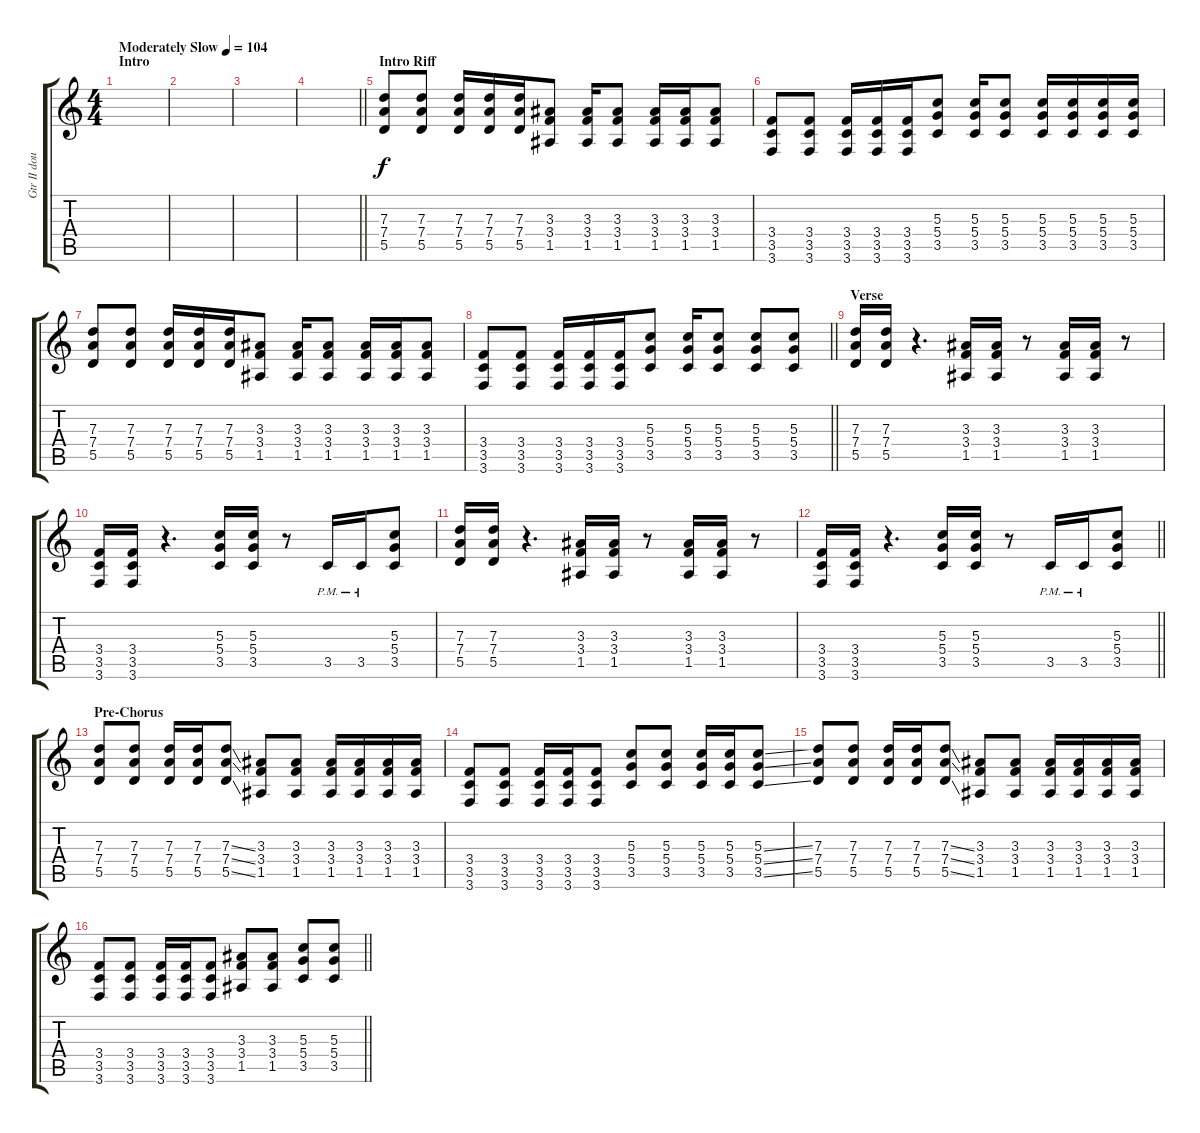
\track ("Gtr II doubled" "Gtr II dou") {instrument distortionguitar}
\staff {score tabs}
\tuning (E4 B3 G3 D3 A2 D2) {hide}
\ts (4 4)
\section ("" "Intro")
\tempo (104 "Moderately Slow")
\clef g2
\ks c
|
|
|
\barLineRight lightlight
|
\section ("" "Intro Riff")
(7.3 7.4 5.5).8 (7.3 7.4 5.5).8 (7.3 7.4 5.5).16 (7.3 7.4 5.5).16 (7.3 7.4 5.5).16 (3.3 3.4 1.5).8 (3.3 3.4 1.5).16 (3.3 3.4 1.5).8 (3.3 3.4 1.5).16 (3.3 3.4 1.5).16 (3.3 3.4 1.5).8 |
(3.4 3.5 3.6).8 (3.4 3.5 3.6).8 (3.4 3.5 3.6).16 (3.4 3.5 3.6).16 (3.4 3.5 3.6).16 (5.3 5.4 3.5).8 (5.3 5.4 3.5).16 (5.3 5.4 3.5).8 (5.3 5.4 3.5).16 (5.3 5.4 3.5).16 (5.3 5.4 3.5).16 (5.3 5.4 3.5).16 |
(7.3 7.4 5.5).8 (7.3 7.4 5.5).8 (7.3 7.4 5.5).16 (7.3 7.4 5.5).16 (7.3 7.4 5.5).16 (3.3 3.4 1.5).8 (3.3 3.4 1.5).16 (3.3 3.4 1.5).8 (3.3 3.4 1.5).16 (3.3 3.4 1.5).16 (3.3 3.4 1.5).8 |
\barLineRight lightlight
(3.4 3.5 3.6).8 (3.4 3.5 3.6).8 (3.4 3.5 3.6).16 (3.4 3.5 3.6).16 (3.4 3.5 3.6).16 (5.3 5.4 3.5).8 (5.3 5.4 3.5).16 (5.3 5.4 3.5).8 (5.3 5.4 3.5).8 (5.3 5.4 3.5).8 |
\section ("" "Verse")
(7.3 7.4 5.5).16 (7.3 7.4 5.5).16 r.4{d} (3.3 3.4 1.5).16 (3.3 3.4 1.5).16 r.8 (3.3 3.4 1.5).16 (3.3 3.4 1.5).16 r.8 |
(3.4 3.5 3.6).16 (3.4 3.5 3.6).16 r.4{d} (5.3 5.4 3.5).16 (5.3 5.4 3.5).16 r.8 3.5{pm}.16 3.5{pm}.16 (5.3 5.4 3.5).8 |
(7.3 7.4 5.5).16 (7.3 7.4 5.5).16 r.4{d} (3.3 3.4 1.5).16 (3.3 3.4 1.5).16 r.8 (3.3 3.4 1.5).16 (3.3 3.4 1.5).16 r.8 |
\barLineRight lightlight
(3.4 3.5 3.6).16 (3.4 3.5 3.6).16 r.4{d} (5.3 5.4 3.5).16 (5.3 5.4 3.5).16 r.8 3.5{pm}.16 3.5{pm}.16 (5.3 5.4 3.5).8 |
\section ("" "Pre-Chorus")
(7.3 7.4 5.5).8 (7.3 7.4 5.5).8 (7.3 7.4 5.5).16 (7.3 7.4 5.5).16 (7.3{ss} 7.4{ss} 5.5{ss}).8 (3.3 3.4 1.5).8 (3.3 3.4 1.5).8 (3.3 3.4 1.5).16 (3.3 3.4 1.5).16 (3.3 3.4 1.5).16 (3.3 3.4 1.5).16 |
(3.4 3.5 3.6).8 (3.4 3.5 3.6).8 (3.4 3.5 3.6).16 (3.4 3.5 3.6).16 (3.4 3.5 3.6).8 (5.3 5.4 3.5).8 (5.3 5.4 3.5).8 (5.3 5.4 3.5).16 (5.3 5.4 3.5).16 (5.3{ss} 5.4{ss} 3.5{ss}).8 |
(7.3 7.4 5.5).8 (7.3 7.4 5.5).8 (7.3 7.4 5.5).16 (7.3 7.4 5.5).16 (7.3{ss} 7.4{ss} 5.5{ss}).8 (3.3 3.4 1.5).8 (3.3 3.4 1.5).8 (3.3 3.4 1.5).16 (3.3 3.4 1.5).16 (3.3 3.4 1.5).16 (3.3 3.4 1.5).16 |
\barLineRight lightlight
(3.4 3.5 3.6).8 (3.4 3.5 3.6).8 (3.4 3.5 3.6).16 (3.4 3.5 3.6).16 (3.4 3.5 3.6).8 (3.3 3.4 1.5).8 (3.3 3.4 1.5).8 (5.3 5.4 3.5).8 (5.3 5.4 3.5).8
